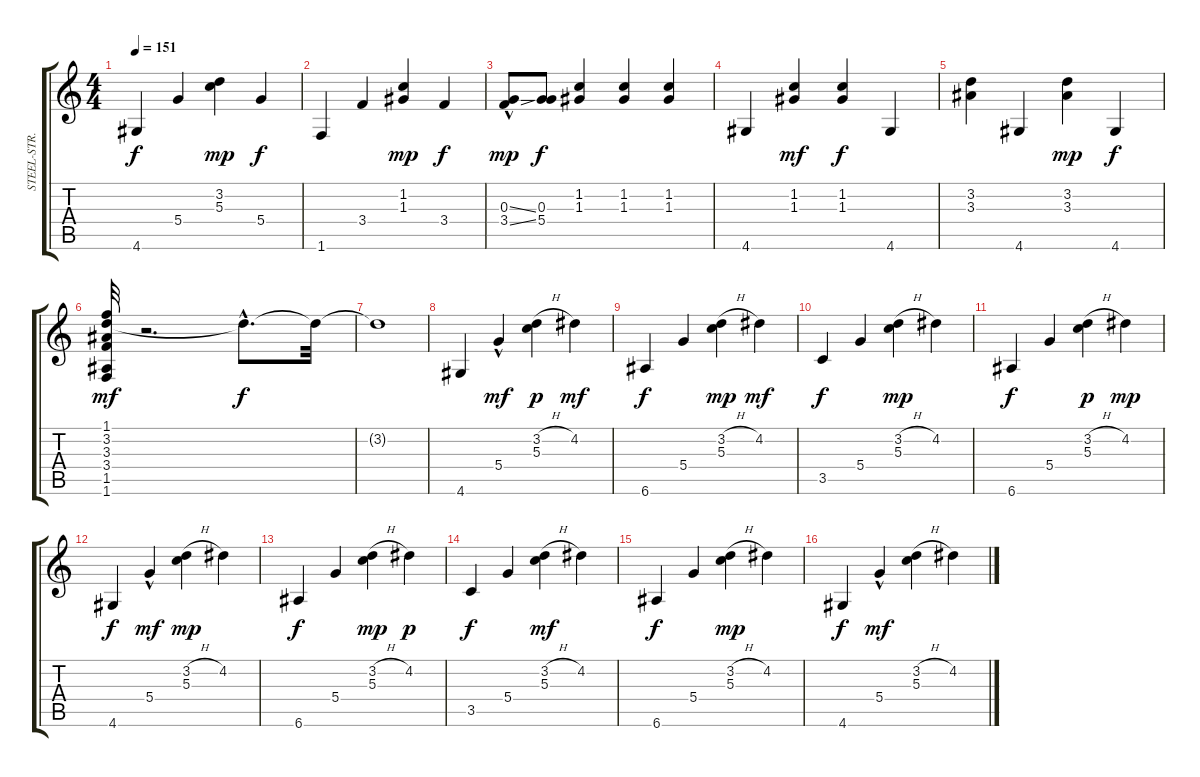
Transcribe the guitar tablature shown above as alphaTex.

\track ("STEEL-STR.GT.       " "STEEL-STR.") {instrument acousticguitarnylon}
\staff {score tabs}
\tuning (E4 B3 G3 D3 A2 E2) {hide}
\ts (4 4)
\tempo 151
\clef g2
\ks c
4.6.4{dy f} 5.4.4 (3.2 5.3).4{dy mp} 5.4.4{dy f} |
1.6.4 3.4.4 (1.2 1.3).4{dy mp} 3.4.4{dy f} |
(0.3{ss hac} 3.4{ss}).8{dy mp} (0.3 5.4).8{dy f} (1.2 1.3).4 (1.2 1.3).4 (1.2 1.3).4 |
4.6.4 (1.2 1.3).4{dy mf} (1.2 1.3).4{dy f} 4.6.4 |
(3.2 3.3).4 4.6.4 (3.2 3.3).4{dy mp} 4.6.4{dy f} |
(1.1 3.2 3.3 3.4 1.5 1.6).32{dy mf} r.2{d} 3.2{hac t}.8{d dy f} 3.2{t}.32 |
3.2{t}.1 |
4.6.4 5.4{hac}.4{dy mf} (3.2{h} 5.3).4{dy p} 4.2.4{dy mf} |
6.6.4{dy f} 5.4.4 (3.2{h} 5.3).4{dy mp} 4.2.4{dy mf} |
3.5.4{dy f} 5.4.4 (3.2{h} 5.3).4{dy mp} 4.2.4 |
6.6.4{dy f} 5.4.4 (3.2{h} 5.3).4{dy p} 4.2.4{dy mp} |
4.6.4{dy f} 5.4{hac}.4{dy mf} (3.2{h} 5.3).4{dy mp} 4.2.4 |
6.6.4{dy f} 5.4.4 (3.2{h} 5.3).4{dy mp} 4.2.4{dy p} |
3.5.4{dy f} 5.4.4 (3.2{h} 5.3).4{dy mf} 4.2.4 |
6.6.4{dy f} 5.4.4 (3.2{h} 5.3).4{dy mp} 4.2.4 |
4.6.4{dy f} 5.4{hac}.4{dy mf} (3.2{h} 5.3).4 4.2.4
